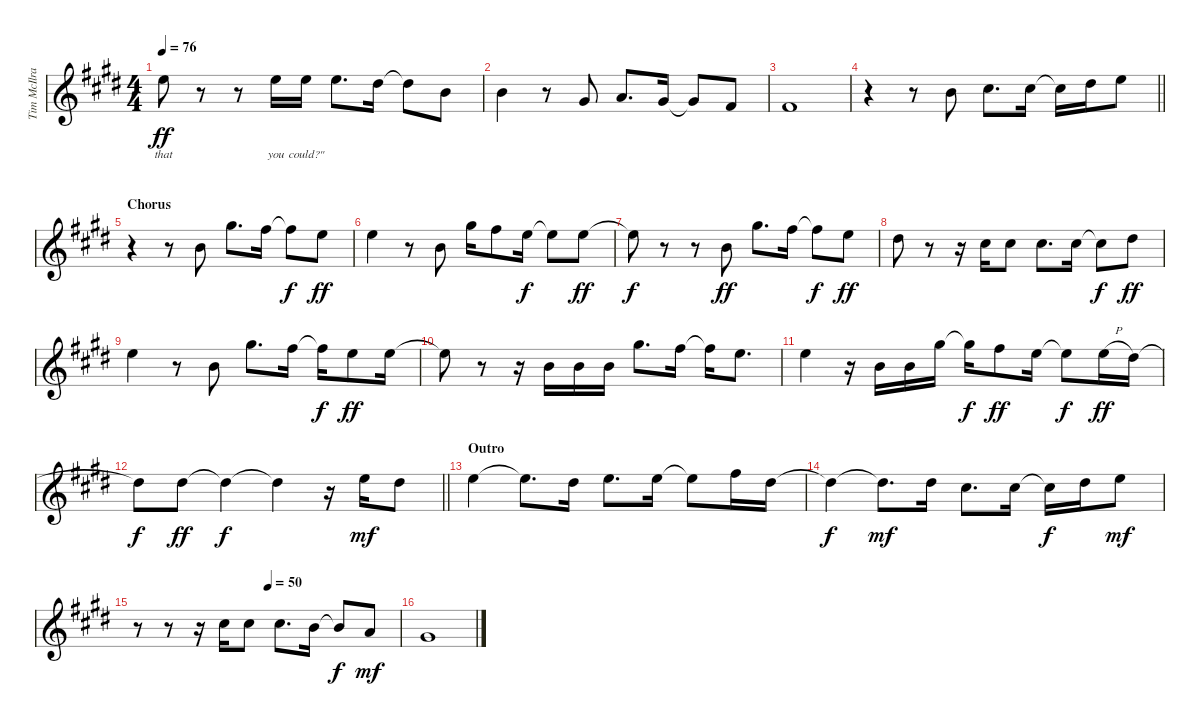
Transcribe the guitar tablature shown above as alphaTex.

\track ("Tim McIlrath - Vocals" "Tim McIlra") {instrument acousticguitarnylon}
\staff {score}
\tuning (E4 B3 G3 D3 A2 E2) {hide}
\ts (4 4)
\tempo 76
\clef g2
\ks e
9.3{t}.8{lyrics (0 "that") lyrics (1 "") lyrics (2 "") lyrics (3 "") lyrics (4 "") dy ff} r.8 r.8 9.3.16{lyrics (0 "you") lyrics (1 "") lyrics (2 "") lyrics (3 "") lyrics (4 "")} 9.3.16{lyrics (0 "could?\"") lyrics (1 "") lyrics (2 "") lyrics (3 "") lyrics (4 "")} 9.3.8{d} 8.3.16 8.3{t}.8 4.3.8 |
4.3.4 r.8 1.3.8 2.3.8{d} 1.3.16 1.3{t}.8 4.4.8 |
4.4.1{volume 11} |
\barLineRight lightlight
r.4 r.8 4.3.8 6.3.8{d} 6.3.16 6.3{t}.16 8.3.16 9.3.8 |
\section ("" "Chorus")
r.4 r.8 4.3.8 13.3.8{d} 11.3.16 11.3{t}.8{dy f} 9.3.8{dy ff} |
9.3.4 r.8 4.3.8 13.3.16 11.3.8 9.3.16{dy f} 9.3{t}.8 9.3.8{dy ff} |
9.3{t}.8{dy f} r.8 r.8 4.3.8{dy ff} 13.3.8{d} 11.3.16 11.3{t}.8{dy f} 9.3.8{dy ff} |
8.3.8 r.8 r.16 6.3.16 6.3.8 6.3.8{d} 6.3.16 6.3{t}.8{dy f} 8.3.8{dy ff} |
9.3.4 r.8 4.3.8 13.3.8{d} 11.3.16 11.3{t}.16{dy f} 9.3.8{dy ff} 9.3.16 |
9.3{t}.8 r.8 r.16 4.3.16 4.3.16 4.3.16 13.3.8{d} 11.3.16 11.3{t}.16 9.3.8{d} |
9.3.4 r.16 4.3.16 4.3.16 13.3.16 13.3{t}.16{dy f} 11.3.8{dy ff} 9.3.16 9.3{t}.8{dy f} 9.3{h}.16{dy ff} 8.3.16 |
\barLineRight lightlight
8.3{t}.8{dy f} 8.3.8{dy ff} 8.3{t}.4{dy f} 8.3{t}.4 r.16 9.3.16{dy mf} 8.3.8 |
\section ("" "Outro")
5.2.4 5.2{t}.8{d} 4.2.16 5.2.8{d} 5.2.16 5.2{t}.8 7.2.16 4.2.16 |
4.2{t}.4{dy f} 4.2{t}.8{d dy mf} 4.2.16 2.2.8{d} 2.2.16 2.2{t}.16{dy f} 4.2.16 5.2.8{dy mf} |
\tempo (50 0.5)
r.8 r.8 r.16 2.2.16 2.2.8 2.2.8{d} 4.3.16 4.3{t}.8{dy f} 2.3.8{dy mf} |
1.3.1
